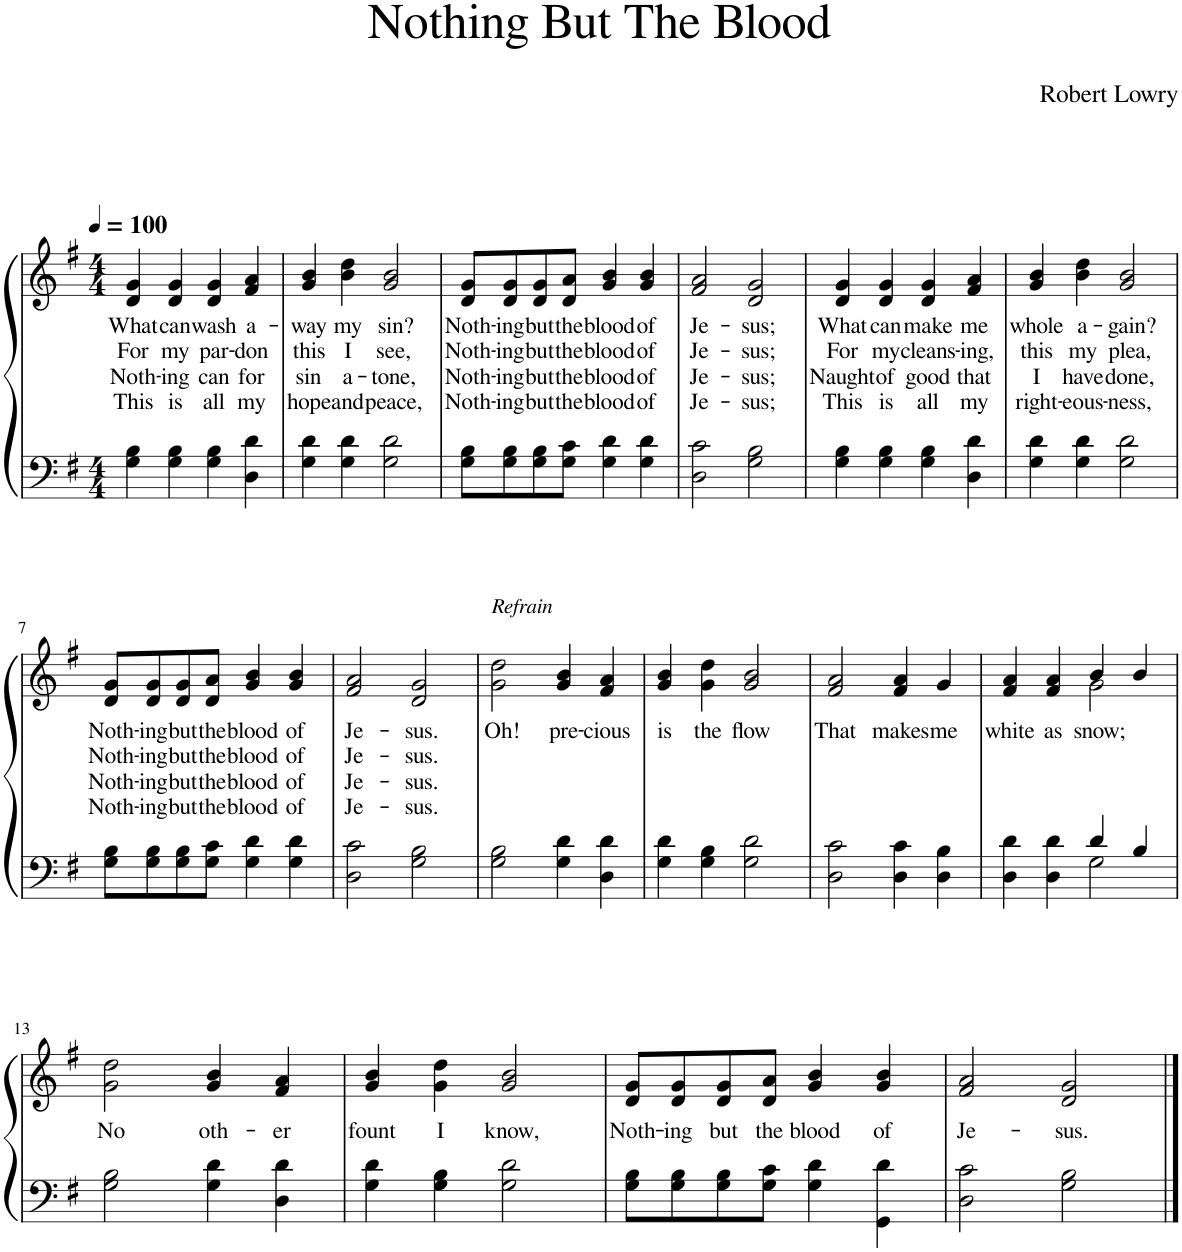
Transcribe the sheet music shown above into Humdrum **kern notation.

**kern	**kern	**text	**text	**text	**text
*part1	*part1	*part1	*part1	*part1	*part1
*staff2	*staff1	*staff1	*staff1	*staff1	*staff1
*I"Piano	*	*	*	*	*
*I'Pno.	*	*	*	*	*
*clefF4	*clefG2	*	*	*	*
*k[f#]	*k[f#]	*	*	*	*
*M4/4	*M4/4	*	*	*	*
*MM100	*MM100	*	*	*	*
=1	=1	=1	=1	=1	=1
!	!	!LO:LY:b	!LO:LY:b	!LO:LY:b	!LO:LY:b
4G\ 4B\	4d/ 4g/	What	For	Noth-	This
!	!	!LO:LY:b	!LO:LY:b	!LO:LY:b	!LO:LY:b
4G\ 4B\	4d/ 4g/	can	my	-ing	is
!	!	!LO:LY:b	!LO:LY:b	!LO:LY:b	!LO:LY:b
4G\ 4B\	4d/ 4g/	wash	par-	can	all
!	!	!LO:LY:b	!LO:LY:b	!LO:LY:b	!LO:LY:b
4D\ 4d\	4f#/ 4a/	a-	-don	for	my
=2	=2	=2	=2	=2	=2
!	!	!LO:LY:b	!LO:LY:b	!LO:LY:b	!LO:LY:b
4G\ 4d\	4g/ 4b/	-way	this	sin	hope
!	!	!LO:LY:b	!LO:LY:b	!LO:LY:b	!LO:LY:b
4G\ 4d\	4b\ 4dd\	my	I	a-	and
!	!	!LO:LY:b	!LO:LY:b	!LO:LY:b	!LO:LY:b
2G\ 2d\	2g/ 2b/	sin?	see,	-tone,	peace,
=3	=3	=3	=3	=3	=3
!	!	!LO:LY:b	!LO:LY:b	!LO:LY:b	!LO:LY:b
8G\ 8B\L	8d/ 8g/L	Noth-	Noth-	Noth-	Noth-
!	!	!LO:LY:b	!LO:LY:b	!LO:LY:b	!LO:LY:b
8G\ 8B\	8d/ 8g/	-ing	-ing	-ing	-ing
!	!	!LO:LY:b	!LO:LY:b	!LO:LY:b	!LO:LY:b
8G\ 8B\	8d/ 8g/	but	but	but	but
!	!	!LO:LY:b	!LO:LY:b	!LO:LY:b	!LO:LY:b
8G\ 8c\J	8d/ 8a/J	the	the	the	the
!	!	!LO:LY:b	!LO:LY:b	!LO:LY:b	!LO:LY:b
4G\ 4d\	4g/ 4b/	blood	blood	blood	blood
!	!	!LO:LY:b	!LO:LY:b	!LO:LY:b	!LO:LY:b
4G\ 4d\	4g/ 4b/	of	of	of	of
=4	=4	=4	=4	=4	=4
!	!	!LO:LY:b	!LO:LY:b	!LO:LY:b	!LO:LY:b
2D\ 2c\	2f#/ 2a/	Je-	Je-	Je-	Je-
!	!	!LO:LY:b	!LO:LY:b	!LO:LY:b	!LO:LY:b
2G\ 2B\	2d/ 2g/	-sus;	-sus;	-sus;	-sus;
=5	=5	=5	=5	=5	=5
!	!	!LO:LY:b	!LO:LY:b	!LO:LY:b	!LO:LY:b
4G\ 4B\	4d/ 4g/	What	For	Naught	This
!	!	!LO:LY:b	!LO:LY:b	!LO:LY:b	!LO:LY:b
4G\ 4B\	4d/ 4g/	can	my	of	is
!	!	!LO:LY:b	!LO:LY:b	!LO:LY:b	!LO:LY:b
4G\ 4B\	4d/ 4g/	make	cleans-	good	all
!	!	!LO:LY:b	!LO:LY:b	!LO:LY:b	!LO:LY:b
4D\ 4d\	4f#/ 4a/	me	-ing,	that	my
=6	=6	=6	=6	=6	=6
!	!	!LO:LY:b	!LO:LY:b	!LO:LY:b	!LO:LY:b
4G\ 4d\	4g/ 4b/	whole	this	I	right-
!	!	!LO:LY:b	!LO:LY:b	!LO:LY:b	!LO:LY:b
4G\ 4d\	4b\ 4dd\	a-	my	have	-eous-
!	!	!LO:LY:b	!LO:LY:b	!LO:LY:b	!LO:LY:b
2G\ 2d\	2g/ 2b/	-gain?	plea,	done,	-ness,
!!LO:LB:g=z
=7	=7	=7	=7	=7	=7
!	!	!LO:LY:b	!LO:LY:b	!LO:LY:b	!LO:LY:b
8G\ 8B\L	8d/ 8g/L	Noth-	Noth-	Noth-	Noth-
!	!	!LO:LY:b	!LO:LY:b	!LO:LY:b	!LO:LY:b
8G\ 8B\	8d/ 8g/	-ing	-ing	-ing	-ing
!	!	!LO:LY:b	!LO:LY:b	!LO:LY:b	!LO:LY:b
8G\ 8B\	8d/ 8g/	but	but	but	but
!	!	!LO:LY:b	!LO:LY:b	!LO:LY:b	!LO:LY:b
8G\ 8c\J	8d/ 8a/J	the	the	the	the
!	!	!LO:LY:b	!LO:LY:b	!LO:LY:b	!LO:LY:b
4G\ 4d\	4g/ 4b/	blood	blood	blood	blood
!	!	!LO:LY:b	!LO:LY:b	!LO:LY:b	!LO:LY:b
4G\ 4d\	4g/ 4b/	of	of	of	of
=8	=8	=8	=8	=8	=8
!	!	!LO:LY:b	!LO:LY:b	!LO:LY:b	!LO:LY:b
2D\ 2c\	2f#/ 2a/	Je-	Je-	Je-	Je-
!	!	!LO:LY:b	!LO:LY:b	!LO:LY:b	!LO:LY:b
2G\ 2B\	2d/ 2g/	-sus.	-sus.	-sus.	-sus.
=9	=9	=9	=9	=9	=9
!	!LO:TX:a:i:t=Refrain	!	!	!	!
!	!	!LO:LY:b	!	!	!
2G\ 2B\	2g\ 2dd\	Oh!	.	.	.
!	!	!LO:LY:b	!	!	!
4G\ 4d\	4g/ 4b/	pre-	.	.	.
!	!	!LO:LY:b	!	!	!
4D\ 4d\	4f#/ 4a/	-cious	.	.	.
=10	=10	=10	=10	=10	=10
!	!	!LO:LY:b	!	!	!
4G\ 4d\	4g/ 4b/	is	.	.	.
!	!	!LO:LY:b	!	!	!
4G\ 4B\	4g\ 4dd\	the	.	.	.
!	!	!LO:LY:b	!	!	!
2G\ 2d\	2g/ 2b/	flow	.	.	.
=11	=11	=11	=11	=11	=11
!	!	!LO:LY:b	!	!	!
2D\ 2c\	2f#/ 2a/	That	.	.	.
!	!	!LO:LY:b	!	!	!
4D\ 4c\	4f#/ 4a/	makes	.	.	.
!	!	!LO:LY:b	!	!	!
4D\ 4B\	4g/	me	.	.	.
=12	=12	=12	=12	=12	=12
*^	*	*	*	*	*
!	!	!	!LO:LY:b	!	!	!
*	*	*^	*	*	*	*
4D\ 4d\	2ryy	4f#/ 4a/	2ryy	white	.	.	.
!	!	!	!	!LO:LY:b	!	!	!
4D\ 4d\	.	4f#/ 4a/	.	as	.	.	.
!	!	!	!	!LO:LY:b	!	!	!
2G\	4d/	2g\	4b/	snow;	.	.	.
.	4B/	.	4b/	.	.	.	.
!!LO:LB:g=z
=13	=13	=13	=13	=13	=13	=13	=13
!	!	!	!	!LO:LY:b	!	!	!
*v	*v	*	*	*	*	*	*
*	*v	*v	*	*	*	*
2G\ 2B\	2g\ 2dd\	No	.	.	.
!	!	!LO:LY:b	!	!	!
4G\ 4d\	4g/ 4b/	oth-	.	.	.
!	!	!LO:LY:b	!	!	!
4D\ 4d\	4f#/ 4a/	-er	.	.	.
=14	=14	=14	=14	=14	=14
!	!	!LO:LY:b	!	!	!
4G\ 4d\	4g/ 4b/	fount	.	.	.
!	!	!LO:LY:b	!	!	!
4G\ 4B\	4g\ 4dd\	I	.	.	.
!	!	!LO:LY:b	!	!	!
2G\ 2d\	2g/ 2b/	know,	.	.	.
=15	=15	=15	=15	=15	=15
!	!	!LO:LY:b	!	!	!
8G\ 8B\L	8d/ 8g/L	Noth-	.	.	.
!	!	!LO:LY:b	!	!	!
8G\ 8B\	8d/ 8g/	-ing	.	.	.
!	!	!LO:LY:b	!	!	!
8G\ 8B\	8d/ 8g/	but	.	.	.
!	!	!LO:LY:b	!	!	!
8G\ 8c\J	8d/ 8a/J	the	.	.	.
!	!	!LO:LY:b	!	!	!
4G\ 4d\	4g/ 4b/	blood	.	.	.
!	!	!LO:LY:b	!	!	!
4GG\ 4d\	4g/ 4b/	of	.	.	.
=16	=16	=16	=16	=16	=16
!	!	!LO:LY:b	!	!	!
2D\ 2c\	2f#/ 2a/	Je-	.	.	.
!	!	!LO:LY:b	!	!	!
2G\ 2B\	2d/ 2g/	-sus.	.	.	.
==	==	==	==	==	==
*-	*-	*-	*-	*-	*-
